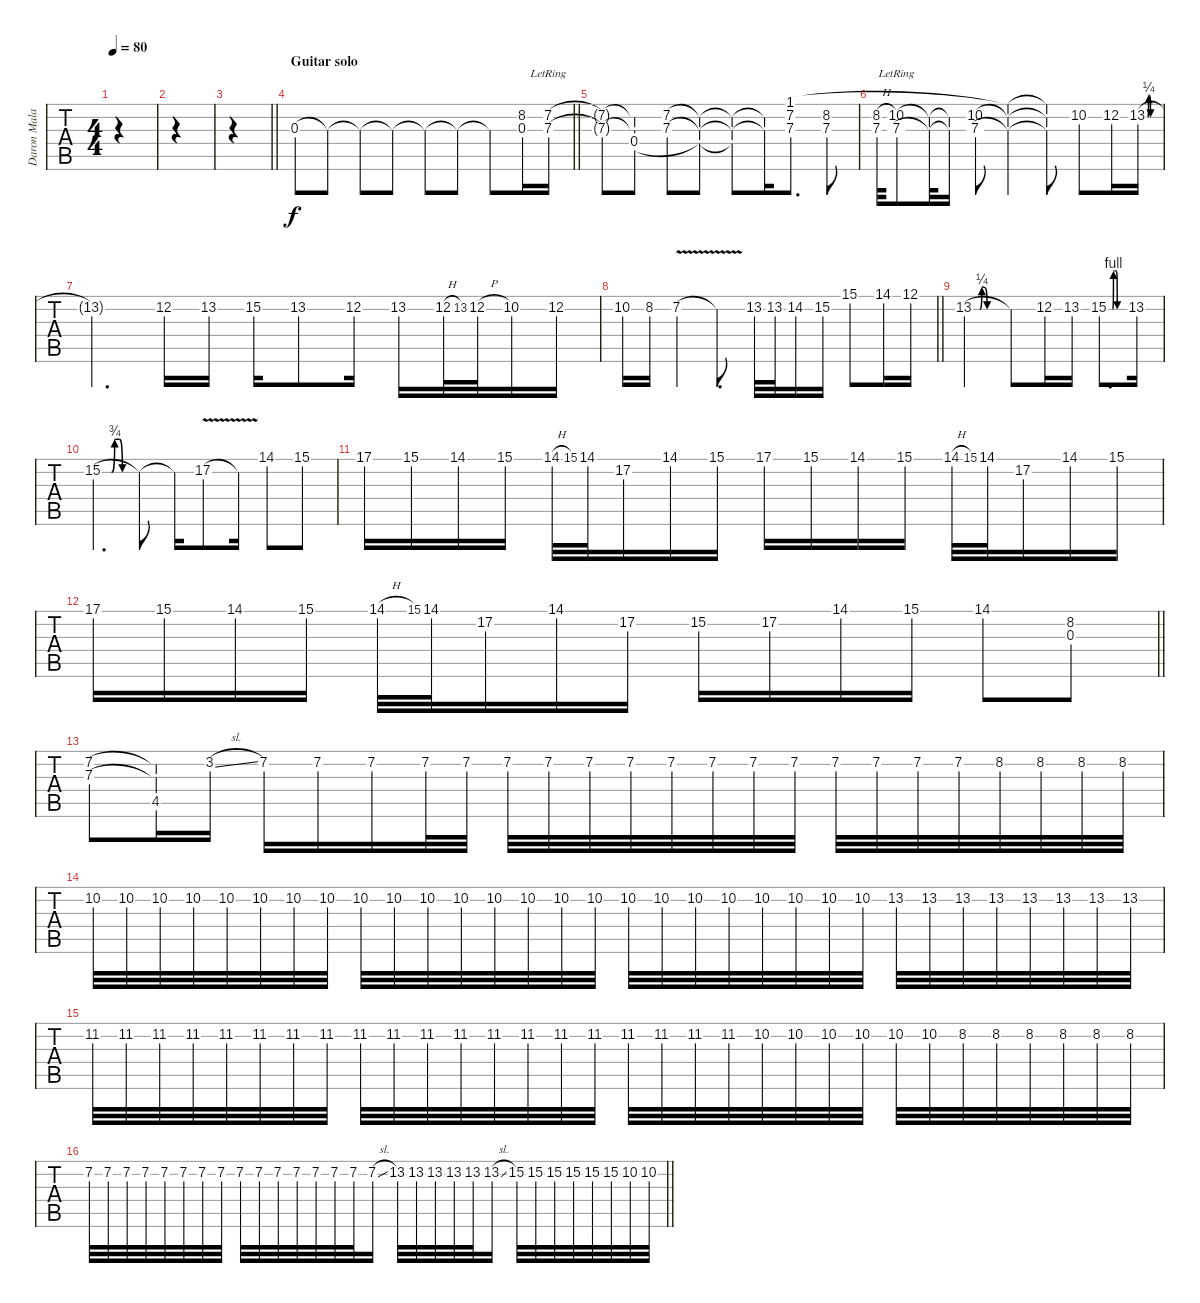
\track ("Daron Malakian (Lead guitar)" "Daron Mala") {instrument distortionguitar}
\staff {tabs}
\tuning (E4 B3 G3 D3 A2 D2) {hide}
\ts (4 4)
\tempo 80
\clef g2
\ks c
|
|
\barLineRight lightlight
|
\section ("" "Guitar solo")
\barLineRight lightlight
0.3.8 0.3{t}.8 0.3{t}.8 0.3{t}.8 0.3{t}.8 0.3{t}.8 0.3{t}.8 (8.2 0.3).16 (7.2{lr} 7.3).16 |
(7.2{t} 7.3{t}).8 (7.2{t} 7.3{t} 0.4).8 (7.2 7.3).8 (7.2{t} 7.3{t} 0.4{t}).8 (7.2{t} 7.3{t} 0.4{t}).8 (7.2{t} 7.3{t}).16 (1.1 7.2 7.3).8{d} (8.2 7.3).8 |
(8.2{h} 7.3).32 (10.2{lr} 7.3{lr}).8 (10.2{t} 7.3{t}).32 (10.2{t} 7.3{t}).16 (10.2 7.3).8 (1.1{t} 10.2{t} 7.3{t}).4 (1.1{t} 10.2{t} 7.3{t}).8 10.2.8 12.2.16 13.2{be (custom 0 0 4 0 8 1 12 1 17 0 20 0 60 0)}.16 |
13.2{t}.4{d} 12.2.16 13.2.16 15.2.16 13.2.8 12.2.16 13.2.16{txt ""} 12.2{h}.32 13.2.8{gr} 12.2{h}.32 10.2.16 12.2.16 |
\barLineRight lightlight
10.2.16 8.2.16 7.2{v}.4 7.2{t}.8{d} 13.2.32 13.2.32 14.2.16 15.2.16 15.1.8 14.1.16 12.1.16 |
13.2{be (custom 0 0 6 0 8 1 10 1 13 0 60 0)}.2 13.2{t}.8 12.2.16 13.2.16 15.2{be (custom 0 0 9 0 16 0 19 4 23 4 28 4 30 4 33 0 60 0)}.8{d} 13.2.16 |
15.2{be (custom 0 0 6 0 8 3 11 3 13 0 45 0 60 0)}.4{d} 15.2{t}.8 15.2{t}.16 17.2{v}.8 17.2{t}.16 14.1.8 15.1.8 |
17.1.16 15.1.16 14.1.16 15.1.16 14.1{h}.32 15.1.8{gr} 14.1.32 17.2.16 14.1.16 15.1.16 17.1.16 15.1.16 14.1.16 15.1.16 14.1{h}.32 15.1.8{gr} 14.1.32 17.2.16 14.1.16 15.1.16 |
\barLineRight lightlight
17.1.16 15.1.16 14.1.16 15.1.16 14.1{h}.32 15.1.8{gr} 14.1.32 17.2.16 14.1.16 17.2.16 15.2.16 17.2.16 14.1.16 15.1.16 14.1.8 (8.2 0.3).8 |
(7.2 7.3).8 (7.2{t} 7.3{t} 4.5).16 3.2{sl}.16 7.2.16 7.2.16 7.2.16 7.2.32 7.2.32 7.2.32 7.2.32 7.2.32 7.2.32 7.2.32 7.2.32 7.2.32 7.2.32 7.2.32 7.2.32 7.2.32 7.2.32 8.2.32 8.2.32 8.2.32 8.2.32 |
10.2.32 10.2.32 10.2.32 10.2.32 10.2.32 10.2.32 10.2.32 10.2.32 10.2.32 10.2.32 10.2.32 10.2.32 10.2.32 10.2.32 10.2.32 10.2.32 10.2.32 10.2.32 10.2.32 10.2.32 10.2.32 10.2.32 10.2.32 10.2.32 13.2.32 13.2.32 13.2.32 13.2.32 13.2.32 13.2.32 13.2.32 13.2.32 |
11.2.32 11.2.32 11.2.32 11.2.32 11.2.32 11.2.32 11.2.32 11.2.32 11.2.32 11.2.32 11.2.32 11.2.32 11.2.32 11.2.32 11.2.32 11.2.32 11.2.32 11.2.32 11.2.32 11.2.32 10.2.32 10.2.32 10.2.32 10.2.32 10.2.32 10.2.32 8.2.32 8.2.32 8.2.32 8.2.32 8.2.32 8.2.32 |
\barLineRight lightlight
7.2.32 7.2.32 7.2.32 7.2.32 7.2.32 7.2.32 7.2.32 7.2.32 7.2.32 7.2.32 7.2.32 7.2.32 7.2.32 7.2.32 7.2.32 7.2{sl}.16 13.2.32 13.2.32 13.2.32 13.2.32 13.2.32 13.2{sl}.16 15.2.32 15.2.32 15.2.32 15.2.32 15.2.32 15.2.32 10.2.32 10.2.32
